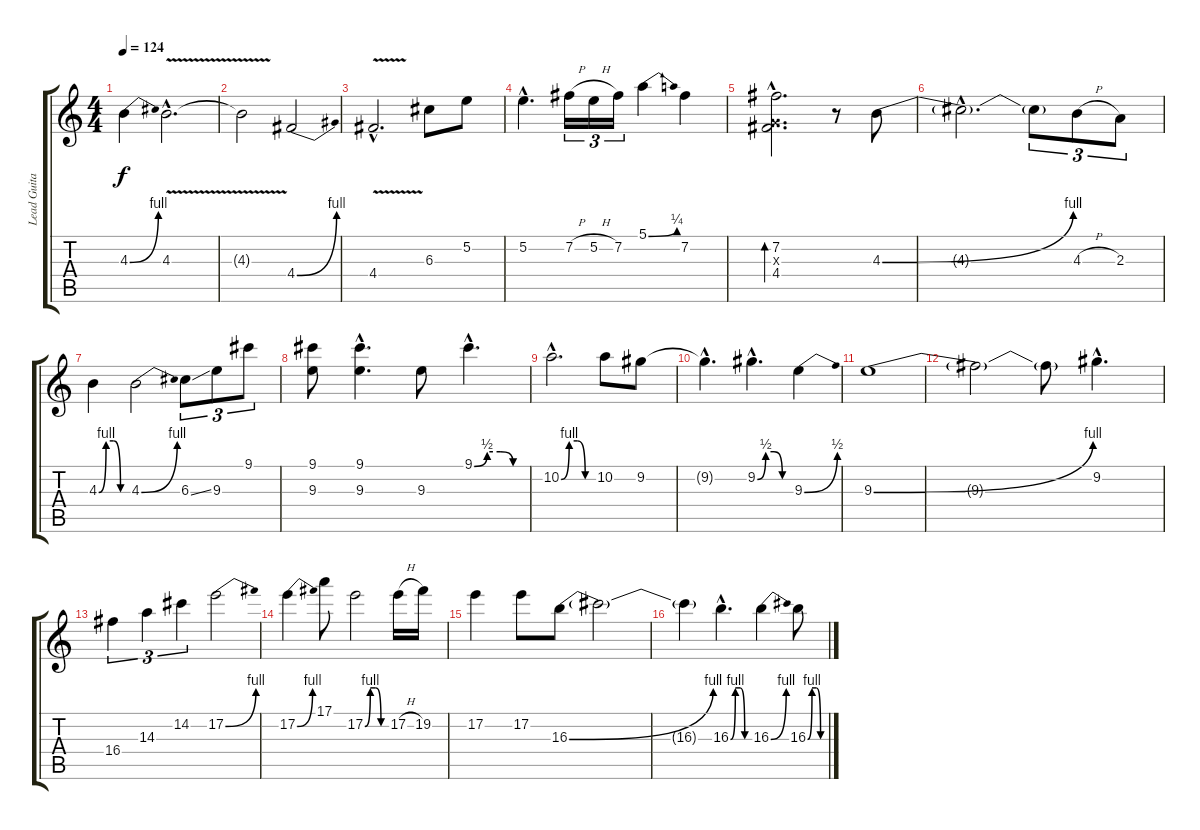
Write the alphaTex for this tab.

\track ("Lead Guitar (Gilmour)" "Lead Guita") {instrument overdrivenguitar}
\staff {score tabs}
\tuning (E4 B3 G3 D3 A2 E2) {hide}
\ts (4 4)
\tempo 124
\clef g2
\ks c
4.3{be (bend 0 0 60 4)}.4{dy f} 4.3{v hac}.2{d} |
4.3{t}.2 4.4{be (bend 0 0 60 4)}.2 |
4.4{v hac}.2{d} 6.3.8 5.2.8 |
5.2{hac}.4{d} 7.2{h}.16{tu (3 2)} 5.2{h}.16{tu (3 2)} 7.2.16{tu (3 2)} 5.1{be (bend 0 0 60 1)}.4 7.2.4 |
(7.2{hac} 0.3{hac x} 4.4{hac}).2{d bd 120} r.8 4.3{be (bend 0 0 60 4)}.8 |
4.3{hac t}.2{d} 4.3{t}.8{tu (3 2)} 4.3{h}.8{tu (3 2)} 2.3.8{tu (3 2)} |
4.3{be (custom 0 0 15 4 30 4 45 0 60 0)}.4 4.3{be (bend 0 0 60 4)}.2 6.3{ss}.8{tu (3 2)} 9.3.8{tu (3 2)} 9.1.8{tu (3 2)} |
(9.1 9.3).8 (9.1{hac} 9.3{hac}).4{d} 9.3.8 9.1{be (custom 0 0 15 2 30 2 45 0 60 0) hac}.4{d} |
10.2{be (custom 0 0 15 4 30 4 45 0 60 0) hac}.2{d} 10.2.8 9.2.8 |
9.2{hac t}.4{d} 9.2{be (custom 0 0 15 2 30 2 45 0 60 0) hac}.4{d} 9.3{be (bend 0 0 60 2)}.4 |
9.3{be (bend 0 0 60 4)}.1 |
9.3{t}.2 9.3{t}.8 9.2{hac}.4{d} |
16.4.4{tu (3 2)} 14.3.4{tu (3 2)} 14.2.4{tu (3 2)} 17.2{be (bend 0 0 60 4)}.2 |
17.2{be (bend 0 0 60 4)}.4 17.1.8 17.2{be (custom 0 0 15 4 30 4 45 0 60 0)}.2 17.2{h}.16 19.2.16 |
17.2.4 17.2.8 16.3{be (bend 0 0 60 4)}.8 16.3{t}.2 |
16.3{t}.4 16.3{be (custom 0 0 15 4 30 4 45 0 60 0) hac}.4{d} 16.3{be (bend 0 0 60 4)}.4 16.3{be (custom 0 0 15 4 30 4 45 0 60 0)}.8
